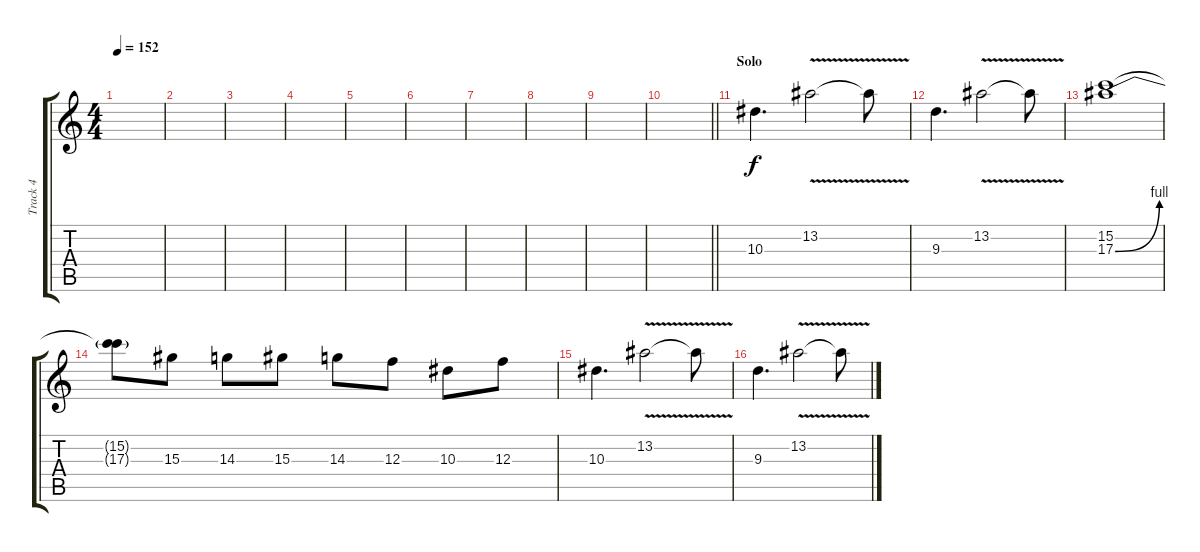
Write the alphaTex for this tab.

\track ("Track 4" "Track 4") {instrument distortionguitar}
\staff {score tabs}
\tuning (D4 A3 F3 C3 G2 C2) {hide}
\ts (4 4)
\tempo 152
\clef g2
\ks c
|
|
|
|
|
|
|
|
|
\barLineRight lightlight
|
\section ("" "Solo")
10.3.4{d} 13.2{v}.2 13.2{t}.8 |
9.3.4{d} 13.2{v}.2 13.2{t}.8 |
(15.2 17.3{be (bend 0 0 60 4)}).1 |
(15.2{t} 17.3{t}).8 15.3.8 14.3.8 15.3.8 14.3.8 12.3.8 10.3.8 12.3.8 |
10.3.4{d} 13.2{v}.2 13.2{t}.8 |
9.3.4{d} 13.2{v}.2 13.2{t}.8
